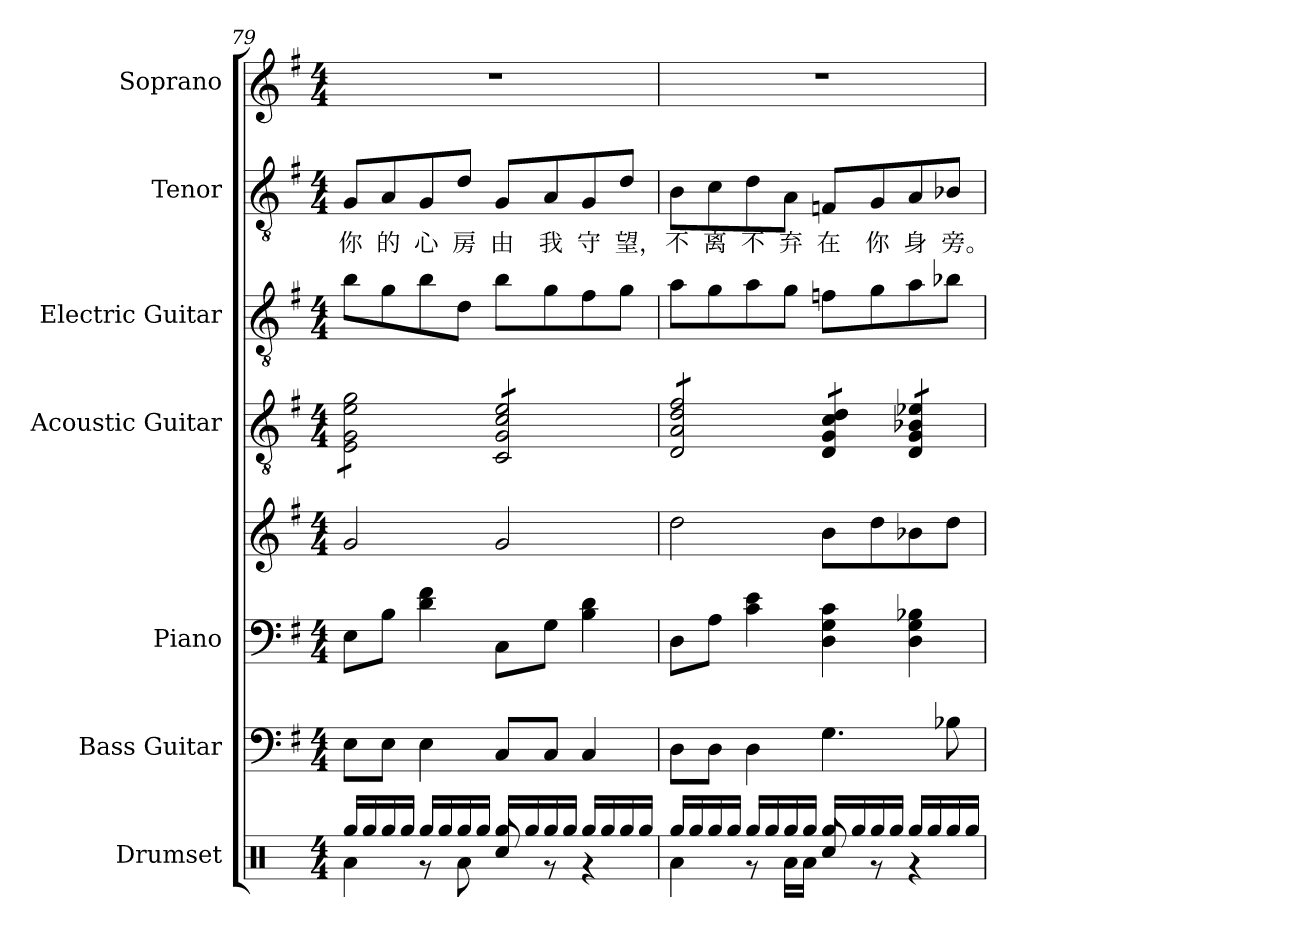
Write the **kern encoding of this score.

**kern	**kern	**kern	**kern	**kern	**kern	**kern	**text	**kern
*part7	*part6	*part5	*part5	*part4	*part3	*part2	*part2	*part1
*staff8	*staff7	*staff6	*staff5	*staff4	*staff3	*staff2	*staff2	*staff1
*I"Drumset	*I"Bass Guitar	*I"Piano	*	*I"Acoustic Guitar	*I"Electric Guitar	*I"Tenor	*	*I"Soprano
*I'Drs.	*I'B. Guit.	*I'Pno.	*	*I'Guit.	*I'El. Guit.	*I'T.	*	*I'S.
*clefX	*clefF4	*clefF4	*clefG2	*clefGv2	*clefGv2	*clefGv2	*	*clefG2
*	*ITrd7c12	*	*	*	*	*	*	*
*k[]	*k[f#]	*k[f#]	*k[f#]	*k[f#]	*k[f#]	*k[f#]	*	*k[f#]
*M4/4	*M4/4	*M4/4	*M4/4	*M4/4	*M4/4	*M4/4	*	*M4/4
=79	=79	=79	=79	=79	=79	=79	=79	=79
*^	*	*	*	*	*	*	*	*
!	!	!	!	!	!	!	!	!LO:LY:b	!
*	*	*	*	*	*tremolo	*	*	*	*
16Rgg/LL	4Ra\	8EE\L	8E\L	2g/	8E\ 8G\ 8e\ 8g\L	8b\L	8G/L	你	1r
16Rgg/	.	.	.	.	.	.	.	.	.
!	!	!	!	!	!	!	!	!LO:LY:b	!
16Rgg/	.	8EE\J	8B\J	.	8E\ 8G\ 8e\ 8g\	8g\	8A/	的	.
16Rgg/JJ	.	.	.	.	.	.	.	.	.
!	!	!	!	!	!	!	!	!LO:LY:b	!
16Rgg/LL	8r	4EE\	4d\ 4f#\	.	8E\ 8G\ 8e\ 8g\	8b\	8G/	心	.
16Rgg/	.	.	.	.	.	.	.	.	.
!	!	!	!	!	!	!	!	!LO:LY:b	!
16Rgg/	8Ra\	.	.	.	8E\ 8G\ 8e\ 8g\J	8d\J	8d/J	房	.
16Rgg/JJ	.	.	.	.	.	.	.	.	.
!	!	!	!	!	!	!	!	!LO:LY:b	!
16Rgg/LL	8Rcc/	8CC/L	8C\L	2g/	8C/ 8G/ 8c/ 8e/L	8b\L	8G/L	由	.
16Rgg/	.	.	.	.	.	.	.	.	.
!	!	!	!	!	!	!	!	!LO:LY:b	!
16Rgg/	8r	8CC/J	8G\J	.	8C/ 8G/ 8c/ 8e/	8g\	8A/	我	.
16Rgg/JJ	.	.	.	.	.	.	.	.	.
!	!	!	!	!	!	!	!	!LO:LY:b	!
16Rgg/LL	4r	4CC/	4B\ 4d\	.	8C/ 8G/ 8c/ 8e/	8f#\	8G/	守	.
16Rgg/	.	.	.	.	.	.	.	.	.
!	!	!	!	!	!	!	!	!LO:LY:b	!
16Rgg/	.	.	.	.	8C/ 8G/ 8c/ 8e/J	8g\J	8d/J	望，	.
16Rgg/JJ	.	.	.	.	.	.	.	.	.
!!LO:PB:g=z
=80	=80	=80	=80	=80	=80	=80	=80	=80	=80
!	!	!	!	!	!	!	!	!LO:LY:b	!
16Rgg/LL	4Ra\	8DD\L	8D\L	2dd\	8D/ 8A/ 8d/ 8f#/L	8a\L	8B\L	不	1r
16Rgg/	.	.	.	.	.	.	.	.	.
!	!	!	!	!	!	!	!	!LO:LY:b	!
16Rgg/	.	8DD\J	8A\J	.	8D/ 8A/ 8d/ 8f#/	8g\	8c\	离	.
16Rgg/JJ	.	.	.	.	.	.	.	.	.
!	!	!	!	!	!	!	!	!LO:LY:b	!
16Rgg/LL	8r	4DD\	4c\ 4e\	.	8D/ 8A/ 8d/ 8f#/	8a\	8d\	不	.
16Rgg/	.	.	.	.	.	.	.	.	.
!	!	!	!	!	!	!	!	!LO:LY:b	!
16Rgg/	16Ra\LL	.	.	.	8D/ 8A/ 8d/ 8f#/J	8g\J	8A\J	弃	.
16Rgg/JJ	16Ra\JJ	.	.	.	.	.	.	.	.
!	!	!	!	!	!	!	!	!LO:LY:b	!
16Rgg/LL	8Rcc/	4.GG\	4D\ 4G\ 4c\	8b\L	8D/ 8G/ 8c/ 8d/L	8fn\L	8Fn/L	在	.
16Rgg/	.	.	.	.	.	.	.	.	.
!	!	!	!	!	!	!	!	!LO:LY:b	!
16Rgg/	8r	.	.	8dd\	8D/ 8G/ 8c/ 8d/J	8g\	8G/	你	.
16Rgg/JJ	.	.	.	.	.	.	.	.	.
!	!	!	!	!	!	!	!	!LO:LY:b	!
16Rgg/LL	4r	.	4D\ 4G\ 4B-X\	8b-X\	8D/ 8G/ 8B-X/ 8e-X/L	8a\	8A/	身	.
16Rgg/	.	.	.	.	.	.	.	.	.
!	!	!	!	!	!	!	!	!LO:LY:b	!
16Rgg/	.	8BB-X\	.	8dd\J	8D/ 8G/ 8B-X/ 8e-X/J	8b-X\J	8B-X/J	旁。	.
*	*	*	*	*	*Xtremolo	*	*	*	*
16Rgg/JJ	.	.	.	.	.	.	.	.	.
*v	*v	*	*	*	*	*	*	*	*
=	=	=	=	=	=	=	=	=
*-	*-	*-	*-	*-	*-	*-	*-	*-
